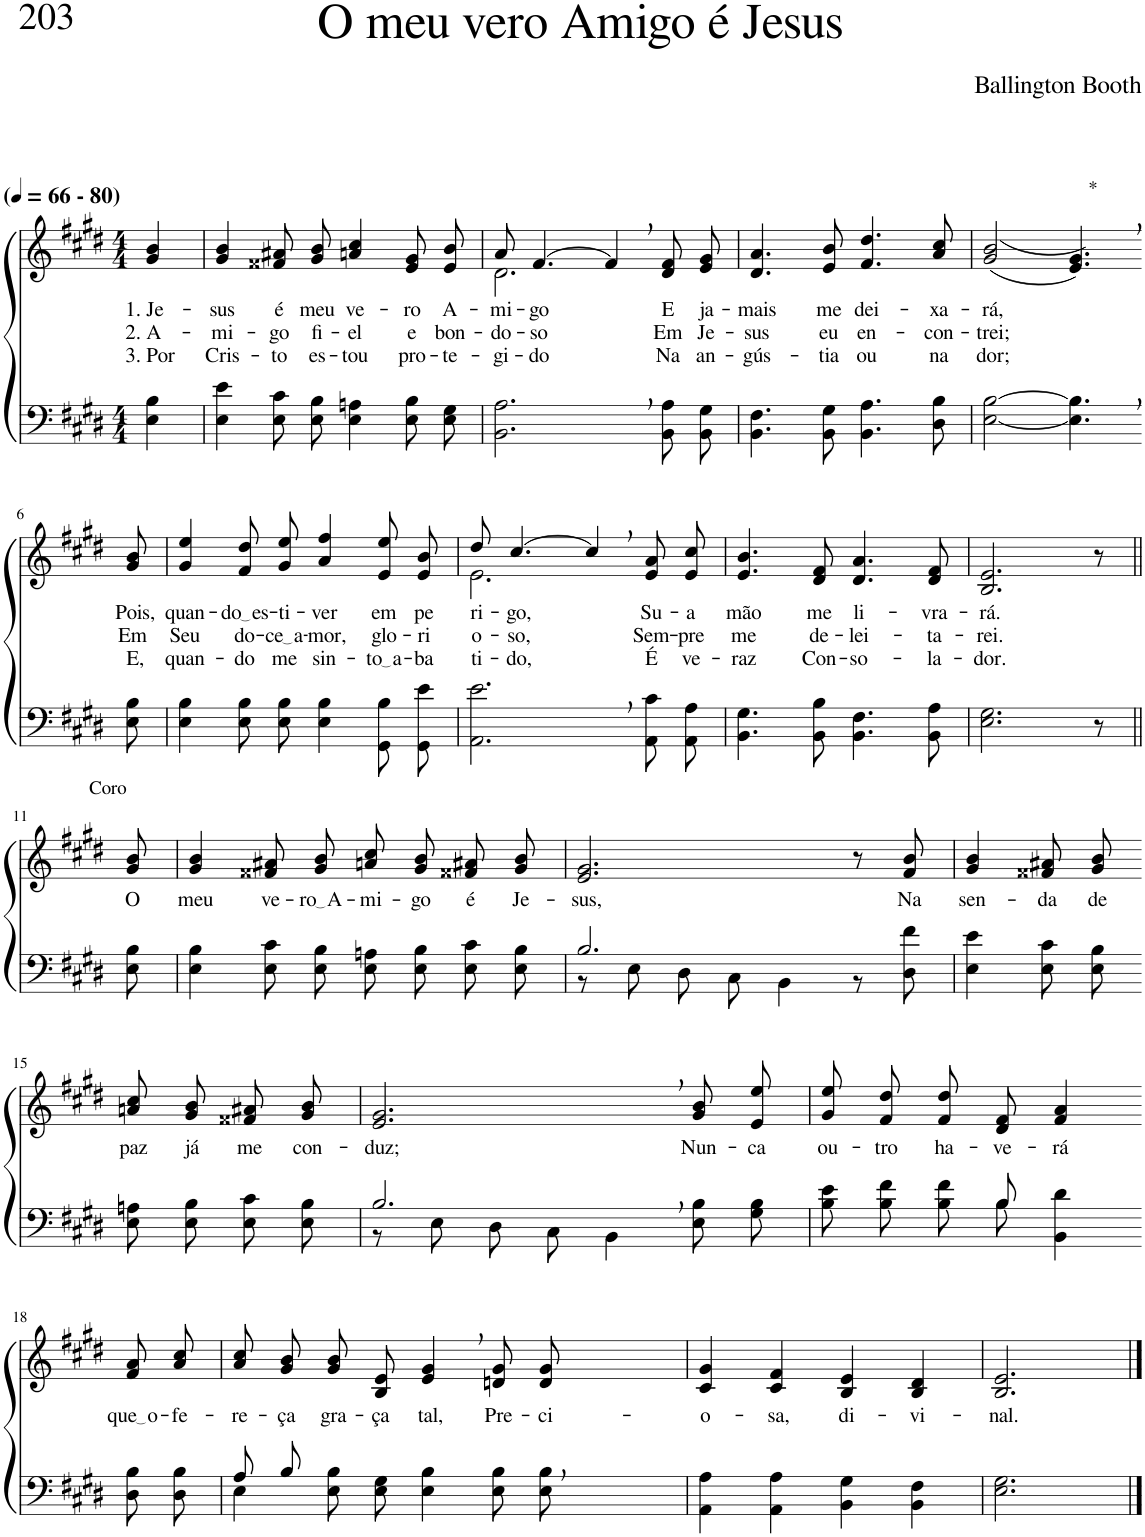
**kern	**kern	**text	**text	**text
*part2	*part1	*part1	*part1	*part1
*staff2	*staff1	*staff1	*staff1	*staff1
*I"Parte III e IV	*I"Parte I e II	*	*	*
*clefF4	*clefG2	*	*	*
*Trd1c2	*Trd1c2	*	*	*
*k[f#c#g#d#]	*k[f#c#g#d#]	*	*	*
*M4/4	*M4/4	*	*	*
*MM66	*MM66	*	*	*
=1	=1	=1	=1	=1
!	!LO:TX:a:B:t=(	!	!	!
!	!LO:TX:a:B:t=- 80)	!	!	!
!	!	!LO:LY:b	!LO:LY:b	!LO:LY:b
4E\ 4B\	4g#/ 4b/	1. Je-	2. A-	3. Por
=2	=2	=2	=2	=2
!	!	!LO:LY:b	!LO:LY:b	!LO:LY:b
4E\ 4e\	4g#/ 4b/	-sus	-mi-	Cris-
!	!	!LO:LY:b	!LO:LY:b	!LO:LY:b
8E\ 8c#\L	8f##X/ 8a#X/L	é	-go	-to
!	!	!LO:LY:b	!LO:LY:b	!LO:LY:b
8E\ 8B\J	8g#/ 8b/J	meu	fi-	es-
!	!	!LO:LY:b	!LO:LY:b	!LO:LY:b
4E\ 4An\	4an/ 4cc#/	ve-	-el	-tou
!	!	!LO:LY:b	!LO:LY:b	!LO:LY:b
8E\ 8B\L	8e/ 8g#/L	-ro	e	pro-
!	!	!LO:LY:b	!LO:LY:b	!LO:LY:b
8E\ 8G#\J	8e/ 8b/J	A-	bon-	-te-
=3	=3	=3	=3	=3
!	!	!LO:LY:b	!LO:LY:b	!LO:LY:b
*	*^	*	*	*
2.BB\, 2.A\,	8a/	2.d#\	-mi-	-do-	-gi-
!	!	!	!LO:LY:b	!LO:LY:b	!LO:LY:b
.	[4.f#/	.	-go	-so	-do
.	4f#,/]	.	.	.	.
!	!	!	!LO:LY:b	!LO:LY:b	!LO:LY:b
8BB\ 8A\L	8d#/ 8f#/L	4ryy	E	Em	Na
!	!	!	!LO:LY:b	!LO:LY:b	!LO:LY:b
8BB\ 8G#\J	8e/ 8g#/J	.	ja-	Je-	an-
*	*v	*v	*	*	*
=4	=4	=4	=4	=4
!	!	!LO:LY:b	!LO:LY:b	!LO:LY:b
4.BB\ 4.F#\	4.d#/ 4.a/	-mais	-sus	-gús-
!	!	!LO:LY:b	!LO:LY:b	!LO:LY:b
8BB\ 8G#\	8e/ 8b/	me	eu	-tia
!	!	!LO:LY:b	!LO:LY:b	!LO:LY:b
4.BB\ 4.A\	4.f#/ 4.dd#/	dei-	en-	ou
!	!	!LO:LY:b	!LO:LY:b	!LO:LY:b
8D#\ 8B\	8a/ 8cc#/	-xa-	-con-	na
=5	=5	=5	=5	=5
!	!	!LO:LY:b	!LO:LY:b	!LO:LY:b
[2E\ [2B\	((2g#/ 2b/	-rá,	-trei;	dor;
!	!LO:TX:a:t=*	!	!	!
4.E\], 4.B\],	4.e/, 4.g#/,))	.	.	.
!!LO:LB:g=z
=6-	=6-	=6-	=6-	=6-
!	!	!LO:LY:b	!LO:LY:b	!LO:LY:b
8E\ 8B\	8g#/ 8b/	Pois,	-Em	E,
=7	=7	=7	=7	=7
!	!	!LO:LY:b	!LO:LY:b	!LO:LY:b
4E\ 4B\	4g#/ 4ee/	quan-	Seu	quan-
!	!	!LO:LY:b	!LO:LY:b	!LO:LY:b
8E\ 8B\L	8f#\ 8dd#\L	do es	do-	-do
!	!	!LO:LY:b	!LO:LY:b	!LO:LY:b
8E\ 8B\J	8g#\ 8ee\J	-ti-	ce a	me
!	!	!LO:LY:b	!LO:LY:b	!LO:LY:b
4E\ 4B\	4a/ 4ff#/	-ver	-mor,	sin-
!	!	!LO:LY:b	!LO:LY:b	!LO:LY:b
8GG#\ 8B\L	8e/ 8ee/L	em	glo-	to a
!	!	!LO:LY:b	!LO:LY:b	!LO:LY:b
8GG#\ 8e\J	8e/ 8b/J	pe-	-ri-	-ba-
=8	=8	=8	=8	=8
*	*^	*	*	*
!	!	!	!LO:LY:b	!LO:LY:b	!LO:LY:b
2.AA\, 2.e\,	8dd#/	2.e\	-ri-	-o-	-ti-
!	!	!	!LO:LY:b	!LO:LY:b	!LO:LY:b
.	[4.cc#/	.	-go,	-so,	-do,
.	4cc#,/]	.	.	.	.
!	!	!	!LO:LY:b	!LO:LY:b	!LO:LY:b
8AA\ 8c#\L	8e/ 8a/L	4ryy	Su-	Sem-	É
!	!	!	!LO:LY:b	!LO:LY:b	!LO:LY:b
8AA\ 8A\J	8e/ 8cc#/J	.	-a	-pre	ve-
*	*v	*v	*	*	*
=9	=9	=9	=9	=9
!	!	!LO:LY:b	!LO:LY:b	!LO:LY:b
4.BB\ 4.G#\	4.e/ 4.b/	mão	me	-raz
!	!	!LO:LY:b	!LO:LY:b	!LO:LY:b
8BB\ 8B\	8d#/ 8f#/	me	de-	Con-
!	!	!LO:LY:b	!LO:LY:b	!LO:LY:b
4.BB\ 4.F#\	4.d#/ 4.a/	li-	-lei-	-so-
!	!	!LO:LY:b	!LO:LY:b	!LO:LY:b
8BB\ 8A\	8d#/ 8f#/	-vra-	-ta-	-la-
=10	=10	=10	=10	=10
!	!	!LO:LY:b	!LO:LY:b	!LO:LY:b
2.E\ 2.G#\	2.B/ 2.e/	-rá.	-rei.	-dor.
8r	8r	.	.	.
!!LO:LB:g=z
=11||	=11||	=11||	=11||	=11||
!	!LO:TX:a:t=Coro	!	!	!
!	!	!LO:LY:b	!	!
8E\ 8B\	8g#/ 8b/	O	.	.
=12	=12	=12	=12	=12
!	!	!LO:LY:b	!	!
4E\ 4B\	4g#/ 4b/	meu	.	.
!	!	!LO:LY:b	!	!
8E\ 8c#\L	8f##X/ 8a#X/L	ve-	.	.
!	!	!LO:LY:b	!	!
8E\ 8B\J	8g#/ 8b/J	ro A	.	.
!	!	!LO:LY:b	!	!
8E\ 8An\L	8an/ 8cc#/L	-mi-	.	.
!	!	!LO:LY:b	!	!
8E\ 8B\J	8g#/ 8b/J	-go	.	.
!	!	!LO:LY:b	!	!
8E\ 8c#\L	8f##X/ 8a#X/L	é	.	.
!	!	!LO:LY:b	!	!
8E\ 8B\J	8g#/ 8b/J	Je-	.	.
=13	=13	=13	=13	=13
*^	*	*	*	*
!	!	!	!LO:LY:b	!	!
2.B/	8r	2.e/ 2.g#/	-sus,	.	.
.	8E\	.	.	.	.
.	8D#\L	.	.	.	.
.	8C#\J	.	.	.	.
.	4BB\	.	.	.	.
4ryy	8r	8r	.	.	.
!	!	!	!LO:LY:b	!	!
.	8D#\ 8f#\	8f#/ 8b/	Na	.	.
=14	=14	=14	=14	=14	=14
!	!	!	!LO:LY:b	!	!
*v	*v	*	*	*	*
4E\ 4e\	4g#/ 4b/	sen-	.	.
!	!	!LO:LY:b	!	!
8E\ 8c#\L	8f##X/ 8a#X/L	-da	.	.
!	!	!LO:LY:b	!	!
8E\ 8B\J	8g#/ 8b/J	de	.	.
!!LO:LB:g=z
=15-	=15-	=15-	=15-	=15-
!	!	!LO:LY:b	!	!
8E\ 8An\L	8an/ 8cc#/L	paz	.	.
!	!	!LO:LY:b	!	!
8E\ 8B\J	8g#/ 8b/J	já	.	.
!	!	!LO:LY:b	!	!
8E\ 8c#\L	8f##X/ 8a#X/L	me	.	.
!	!	!LO:LY:b	!	!
8E\ 8B\J	8g#/ 8b/J	con-	.	.
=16	=16	=16	=16	=16
*^	*	*	*	*
!	!	!	!LO:LY:b	!	!
2.B,/	8r	2.e/, 2.g#/,	-duz;	.	.
.	8E\	.	.	.	.
.	8D#\L	.	.	.	.
.	8C#\J	.	.	.	.
.	4BB\	.	.	.	.
!	!	!	!LO:LY:b	!	!
4ryy	8E\ 8B\L	8g#\ 8b\L	Nun-	.	.
!	!	!	!LO:LY:b	!	!
.	8G#\ 8B\J	8e\ 8ee\J	-ca	.	.
=17	=17	=17	=17	=17	=17
!	!	!	!LO:LY:b	!	!
8B\ 8e\L	4.ryy	8g#\ 8ee\L	ou-	.	.
!	!	!	!LO:LY:b	!	!
8B\ 8f#\J	.	8f#\ 8dd#\J	-tro	.	.
!	!	!	!LO:LY:b	!	!
8B\ 8f#\L	.	8f#/ 8dd#/L	ha-	.	.
!	!	!	!LO:LY:b	!	!
8B\J	8B/	8d#/ 8f#/J	-ve-	.	.
!	!	!	!LO:LY:b	!	!
4BB\ 4d#\	4ryy	4f#/ 4a/	-rá	.	.
!!LO:LB:g=z
=18-	=18-	=18-	=18-	=18-	=18-
!	!	!	!LO:LY:b	!	!
*v	*v	*	*	*	*
8D#\ 8B\L	8f#/ 8a/L	que o	.	.
!	!	!LO:LY:b	!	!
8D#\ 8B\J	8a/ 8cc#/J	fe-	.	.
=19	=19	=19	=19	=19
*^	*	*	*	*
!	!	!	!LO:LY:b	!	!
8A/L	4E\	8a/ 8cc#/L	-re-	.	.
!	!	!	!LO:LY:b	!	!
8B/J	.	8g#/ 8b/J	-ça	.	.
!	!	!	!LO:LY:b	!	!
8ryy	8E\ 8B\L	8g#/ 8b/L	gra-	.	.
!	!	!	!LO:LY:b	!	!
2ryy	8E\ 8G#\J	8B/ 8e/J	-ça	.	.
!	!	!	!LO:LY:b	!	!
.	4E\ 4B\	4e/, 4g#/,	tal,	.	.
!	!	!	!LO:LY:b	!	!
.	8E\ 8B\L	8dn/ 8g#/L	Pre-	.	.
!	!	!	!LO:LY:b	!	!
8ryy	8E\ 8B\J	8d/ 8g#/J	-ci-	.	.
=20	=20	=20	=20	=20	=20
!	!	!	!LO:LY:b	!	!
*v	*v	*	*	*	*
4AA\ 4A\	4c#/ 4g#/	-o-	.	.
!	!	!LO:LY:b	!	!
4AA\ 4A\	4c#/ 4f#/	-sa,	.	.
!	!	!LO:LY:b	!	!
4BB\ 4G#\	4B/ 4e/	di-	.	.
!	!	!LO:LY:b	!	!
4BB\ 4F#\	4B/ 4d#/	-vi-	.	.
=21	=21	=21	=21	=21
!	!	!LO:LY:b	!	!
2.E\ 2.G#\	2.B/ 2.e/	-nal.	.	.
==	==	==	==	==
*-	*-	*-	*-	*-
